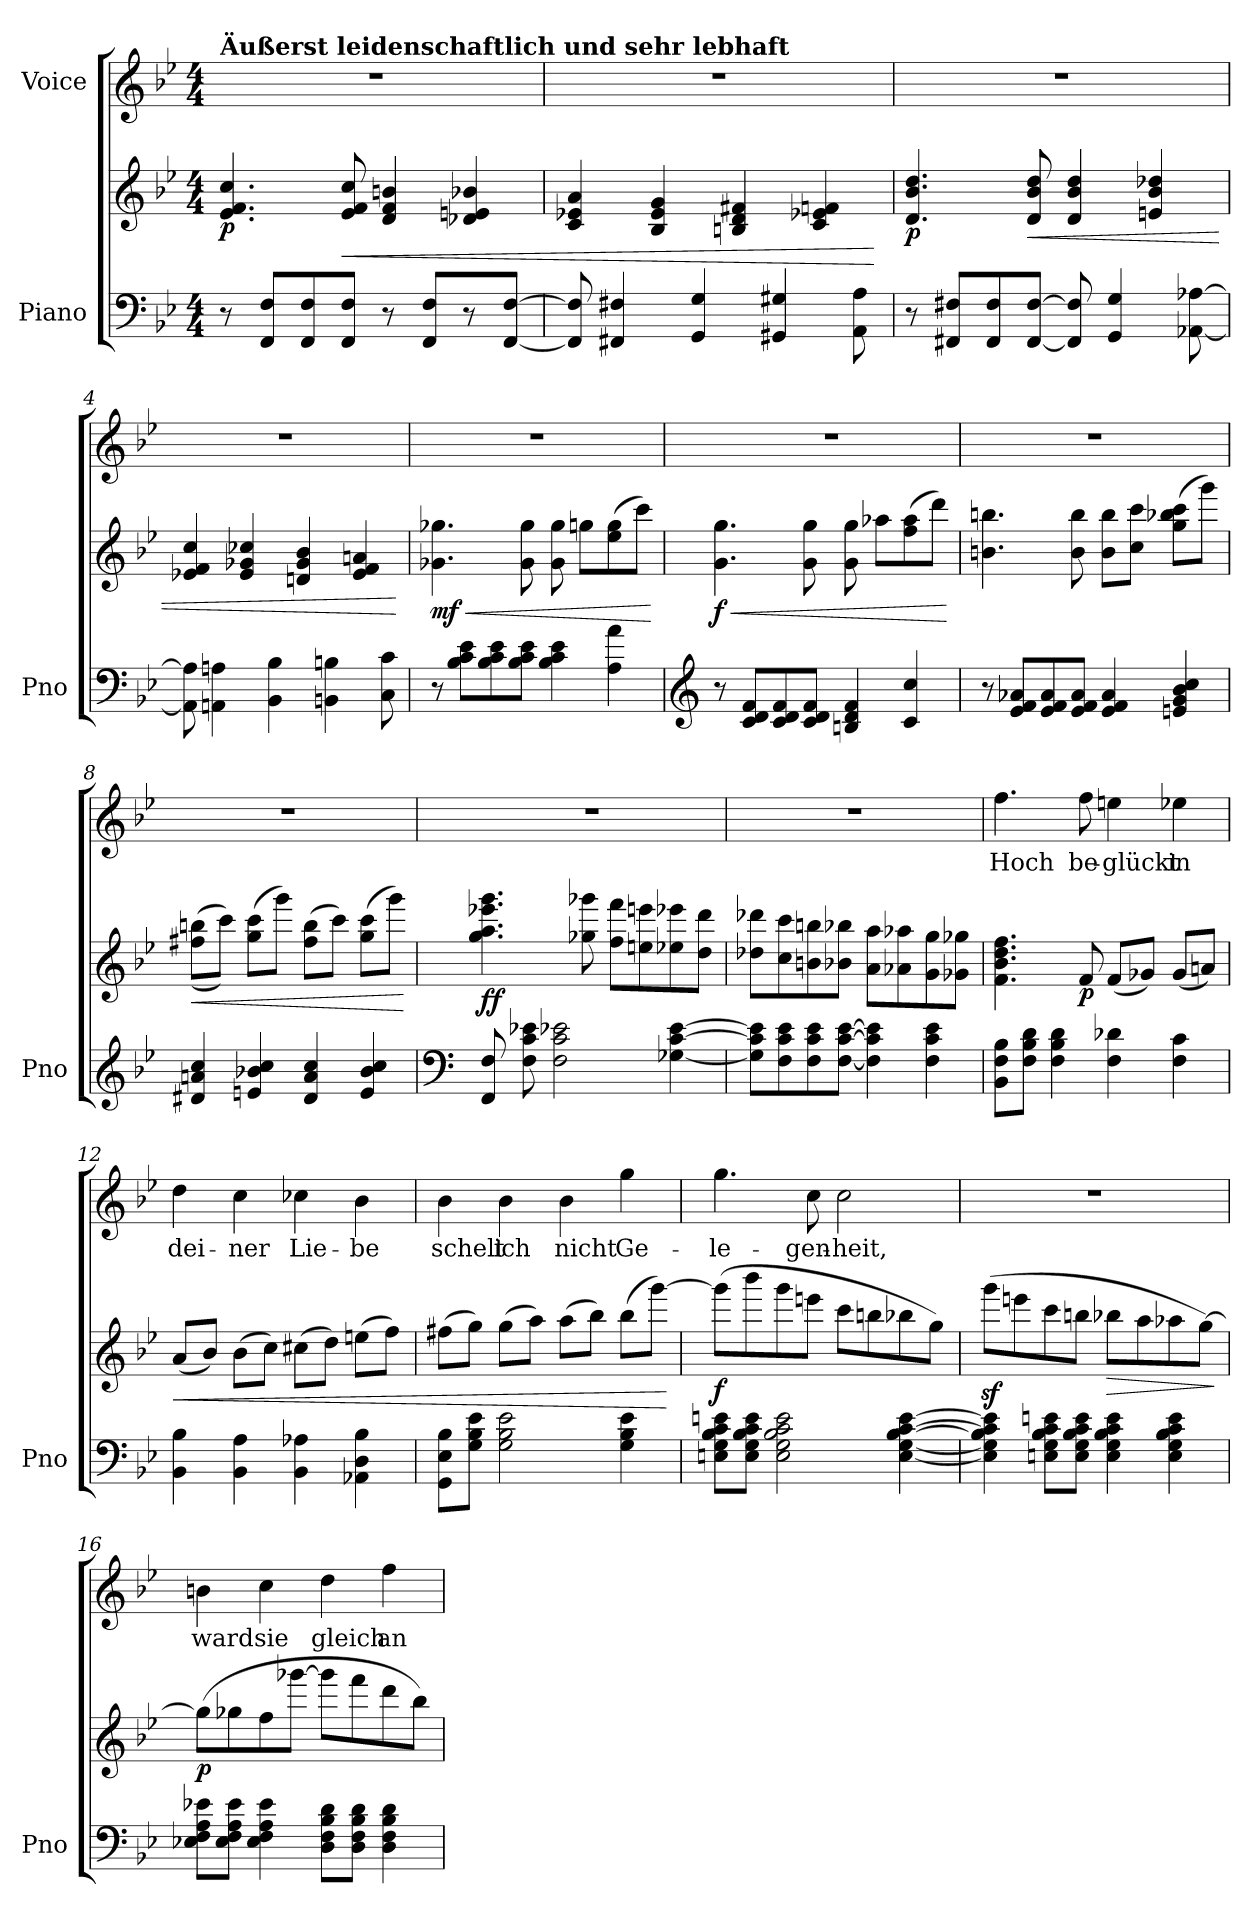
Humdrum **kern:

**kern	**kern	**dynam	**kern	**text
*part2	*part2	*part2	*part1	*part1
*staff3	*staff2	*staff2/3	*staff1	*staff1
*I"Piano	*	*	*I"Voice	*
*I'Pno	*	*	*	*
*clefF4	*clefG2	*	*clefG2	*
*k[b-e-]	*k[b-e-]	*	*k[b-e-]	*
*M4/4	*M4/4	*	*M4/4	*
=1	=1	=1	=1	=1
!	!	!	!LO:TX:a:B:t=Äußerst leidenschaftlich und sehr lebhaft	!
!	!	!LO:DY:b	!	!
8r	4.e-/ 4.f/ 4.cc/	p	1r	.
8FF/ 8F/L	.	.	.	.
8FF/ 8F/	.	.	.	.
!	!	!LO:HP:b	!	!
8FF/ 8F/J	8e-/ 8f/ 8cc/	<	.	.
8r	4d/ 4f/ 4bn/	.	.	.
8FF/ 8F/L	.	.	.	.
8r	4d-X/ 4en/ 4b-X/	.	.	.
[8FF/ [8F/J	.	.	.	.
=2	=2	=2	=2	=2
8FF/] 8F/]	4c/ 4e-X/ 4a/	.	1r	.
4FF#X/ 4F#X/	.	.	.	.
.	4B-/ 4e-/ 4g/	.	.	.
4GG/ 4G/	.	.	.	.
.	4Bn/ 4d/ 4f#X/	.	.	.
4GG#X/ 4G#X/	.	.	.	.
.	4c/ 4e-X/ 4fn/	.	.	.
8AA\ 8A\	.	.	.	.
.	.	[	.	.
=3	=3	=3	=3	=3
!	!	!LO:DY:b	!	!
8r	4.d/ 4.b-/ 4.dd/	p	1r	.
8FF#X/ 8F#X/L	.	.	.	.
8FF#/ 8F#/	.	.	.	.
!	!	!LO:HP:b	!	!
[8FF#/ [8F#/J	8d/ 8b-/ 8dd/	<	.	.
8FF#/] 8F#/]	4d/ 4b-/ 4dd/	.	.	.
4GG/ 4G/	.	.	.	.
.	4en/ 4b-/ 4dd-X/	.	.	.
[8AA-X\ [8A-X\	.	.	.	.
=4	=4	=4	=4	=4
8AA-\] 8A-\]	4e-X/ 4f/ 4cc/	.	1r	.
4AAn\ 4An\	.	.	.	.
.	4e-/ 4g-X/ 4cc-X/	.	.	.
4BB-\ 4B-\	.	.	.	.
.	4dn/ 4g-/ 4b-/	.	.	.
4BBn\ 4Bn\	.	.	.	.
.	4e-/ 4f/ 4an/	.	.	.
8C\ 8c\	.	.	.	.
.	.	[	.	.
!!LO:LB:g=z
=5	=5	=5	=5	=5
!	!	!LO:HP:b	!	!
!	!	!LO:DY:n=1:b	!	!
8r	4.g-X\ 4.gg-X\	< mf	1r	.
8B-\ 8c\ 8e-\L	.	.	.	.
8B-\ 8c\ 8e-\	.	.	.	.
8B-\ 8c\ 8e-\J	8g-\ 8gg-\	.	.	.
4B-\ 4c\ 4e-\	8g-\ 8gg-\	.	.	.
.	8ggn\L	.	.	.
4A\ 4a\	(8ee-\ 8gg\	.	.	.
.	8ccc\J)	.	.	.
.	.	[	.	.
=6	=6	=6	=6	=6
*clefG2	*	*	*	*
!	!	!LO:HP:b	!	!
!	!	!LO:DY:n=1:b	!	!
8r	4.g\ 4.gg\	< f	1r	.
8c/ 8d/ 8f/L	.	.	.	.
8c/ 8d/ 8f/	.	.	.	.
8c/ 8d/ 8f/J	8g\ 8gg\	.	.	.
4Bn/ 4d/ 4f/	8g\ 8gg\	.	.	.
.	8aa-X\L	.	.	.
4c/ 4cc/	(8ff\ 8aa-\	.	.	.
.	8ddd\J)	.	.	.
.	.	[	.	.
=7	=7	=7	=7	=7
!	!	!LO:DY:b	!	!
!	!	!LO:DY:n=1:b	!	!
8r	4.bn\ 4.bbn\	other-dynamics f	1r	.
8e-/ 8f/ 8a-X/L	.	.	.	.
8e-/ 8f/ 8a-/	.	.	.	.
8e-/ 8f/ 8a-/J	8b\ 8bb\	.	.	.
4e-/ 4f/ 4a-/	8b\ 8bb\L	.	.	.
.	8cc\ 8ccc\J	.	.	.
4en/ 4g/ 4b-/ 4cc/	(8gg\ 8bb-X\ 8ccc\L	.	.	.
.	8ggg\J)	.	.	.
=8	=8	=8	=8	=8
!	!	!LO:HP:b	!	!
4d#X/ 4an/ 4cc/	((8ff#X\ 8bbn\L	<	1r	.
.	8ccc\J))	.	.	.
4en/ 4b-X/ 4cc/	(8gg\ 8ccc\L	.	.	.
.	8ggg\J)	.	.	.
4d#/ 4a/ 4cc/	(8ff#\ 8bb\L	.	.	.
.	8ccc\J)	.	.	.
4e/ 4b-/ 4cc/	(8gg\ 8ccc\L	.	.	.
.	8ggg\J)	.	.	.
.	.	[	.	.
!!LO:LB:g=z
=9	=9	=9	=9	=9
*clefF4	*	*	*	*
!	!	!LO:DY:b	!	!
8FF/ 8F/	4.gg\ 4.aa\ 4.eee-X\ 4.ggg\	ff	1r	.
8F\ 8c\ 8e-X\	.	.	.	.
2F\ 2c\ 2e-X\	.	.	.	.
.	8gg-X\ 8ggg-X\	.	.	.
.	8ff\ 8fff\L	.	.	.
.	8een\ 8eeen\	.	.	.
[4G-X\ [4c\ [4e-\	8ee-X\ 8eee-X\	.	.	.
.	8dd\ 8ddd\J	.	.	.
=10	=10	=10	=10	=10
8G-\] 8c\] 8e-\]L	8dd-X\ 8ddd-X\L	.	1r	.
8F\ 8c\ 8e-\	8cc\ 8ccc\	.	.	.
8F\ 8c\ 8e-\	8bn\ 8bbn\	.	.	.
[8F\ [8c\ [8e-\J	8b-X\ 8bb-X\J	.	.	.
4F\] 4c\] 4e-\]	8a\ 8aa\L	.	.	.
.	8a-X\ 8aa-X\	.	.	.
4F\ 4c\ 4e-\	8g\ 8gg\	.	.	.
.	8g-X\ 8gg-X\J	.	.	.
=11	=11	=11	=11	=11
!	!	!	!	!LO:LY:b
8BB-\ 8F\ 8B-\L	4.f\ 4.b-\ 4.dd\ 4.ff\	.	4.ff\	Hoch
8F\ 8B-\ 8d\J	.	.	.	.
4F\ 4B-\ 4d\	.	.	.	.
!	!	!LO:DY:b	!	!LO:LY:b
.	8f/	p	8ff\	be-
!	!	!	!	!LO:LY:b
4F\ 4d-X\	(8f/L	.	4een\	-glückt
.	8g-X/J)	.	.	.
!	!	!	!	!LO:LY:b
4F\ 4c\	(8g-/L	.	4ee-X\	in
.	8an/J)	.	.	.
=12	=12	=12	=12	=12
!	!	!LO:HP:b	!	!LO:LY:b
4BB-\ 4B-\	(8a/L	<	4dd\	dei-
.	8b-/J)	.	.	.
!	!	!	!	!LO:LY:b
4BB-\ 4A\	(8b-\L	.	4cc\	-ner
.	8cc\J)	.	.	.
!	!	!	!	!LO:LY:b
4BB-\ 4A-X\	(8cc#X\L	.	4cc-X\	Lie-
.	8dd\J)	.	.	.
!	!	!	!	!LO:LY:b
4AA-X\ 4D\ 4B-\	(8een\L	.	4b-\	-be
.	8ff\J)	.	.	.
!!LO:LB:g=z
=13	=13	=13	=13	=13
!	!	!	!	!LO:LY:b
8GG\ 8E-\ 8B-\L	(8ff#X\L	.	4b-\	schelt
8G\ 8B-\ 8e-\J	8gg\J)	.	.	.
!	!	!	!	!LO:LY:b
2G\ 2B-\ 2e-\	(8gg\L	.	4b-\	ich
.	8aa\J)	.	.	.
!	!	!	!	!LO:LY:b
.	(8aa\L	.	4b-\	nicht
.	8bb-\J)	.	.	.
!	!	!	!	!LO:LY:b
4G\ 4B-\ 4e-\	(8bb-\L	.	4gg\	Ge-
.	[8ggg\J)	.	.	.
.	.	[	.	.
=14	=14	=14	=14	=14
!	!	!LO:DY:b	!	!LO:LY:b
8En\ 8G\ 8B-\ 8c\ 8en\L	(8ggg\L]	f	4.gg\	-le-
8E\ 8G\ 8B-\ 8c\ 8e\J	8bbb-\	.	.	.
2E\ 2G\ 2B-\ 2c\ 2e\	8ggg\	.	.	.
!	!	!	!	!LO:LY:b
.	8eeen\J	.	8cc\	-gen-
!	!	!	!	!LO:LY:b
.	8ccc\L	.	2cc\	-heit,
.	8bbn\	.	.	.
[4E\ [4G\ [4B-\ [4c\ [4e\	8bb-X\	.	.	.
.	8gg\J)	.	.	.
=15	=15	=15	=15	=15
4E\] 4G\] 4B-\] 4c\] 4e\]	(8gggz<\L	.	1r	.
.	8eeen\	.	.	.
8En\ 8G\ 8B-\ 8c\ 8en\L	8ccc\	.	.	.
8E\ 8G\ 8B-\ 8c\ 8e\J	8bbn\J	.	.	.
!	!	!LO:HP:b	!	!
4E\ 4G\ 4B-\ 4c\ 4e\	8bb-X\L	>	.	.
.	8aa\	.	.	.
4E\ 4G\ 4B-\ 4c\ 4e\	8aa-X\	.	.	.
.	[8gg\J)	.	.	.
.	.	]	.	.
=16	=16	=16	=16	=16
!	!	!LO:DY:b	!	!LO:LY:b
8E-X\ 8F\ 8A\ 8e-X\L	(8gg\L]	p	4bn\	ward
8E-\ 8F\ 8A\ 8e-\J	8gg-X\	.	.	.
!	!	!	!	!LO:LY:b
4E-\ 4F\ 4A\ 4e-\	8ff\	.	4cc\	sie
.	[8ggg-X\J	.	.	.
!	!	!	!	!LO:LY:b
8D\ 8F\ 8B-\ 8d\L	8ggg-\L]	.	4dd\	gleich
8D\ 8F\ 8B-\ 8d\J	8fff\	.	.	.
!	!	!	!	!LO:LY:b
4D\ 4F\ 4B-\ 4d\	8ddd\	.	4ff\	an
.	8bb-\J)	.	.	.
=	=	=	=	=
*-	*-	*-	*-	*-
